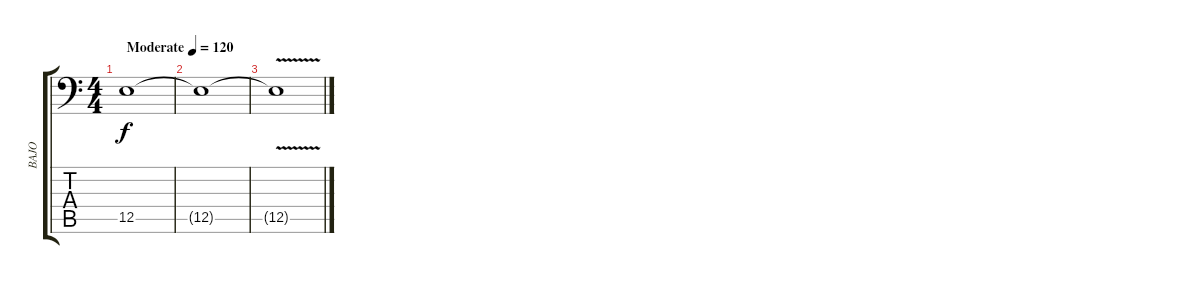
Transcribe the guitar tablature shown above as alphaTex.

\track ("BAJO" "BAJO") {instrument electricbassfinger}
\staff {score tabs}
\tuning (C3 G2 D2 A1 E1 B0) {hide}
\ts (4 4)
\tempo (120 "Moderate")
\clef f4
\ks c
12.5.1{dy f instrument electricbassfinger} |
12.5{t}.1 |
12.5{v t}.1
